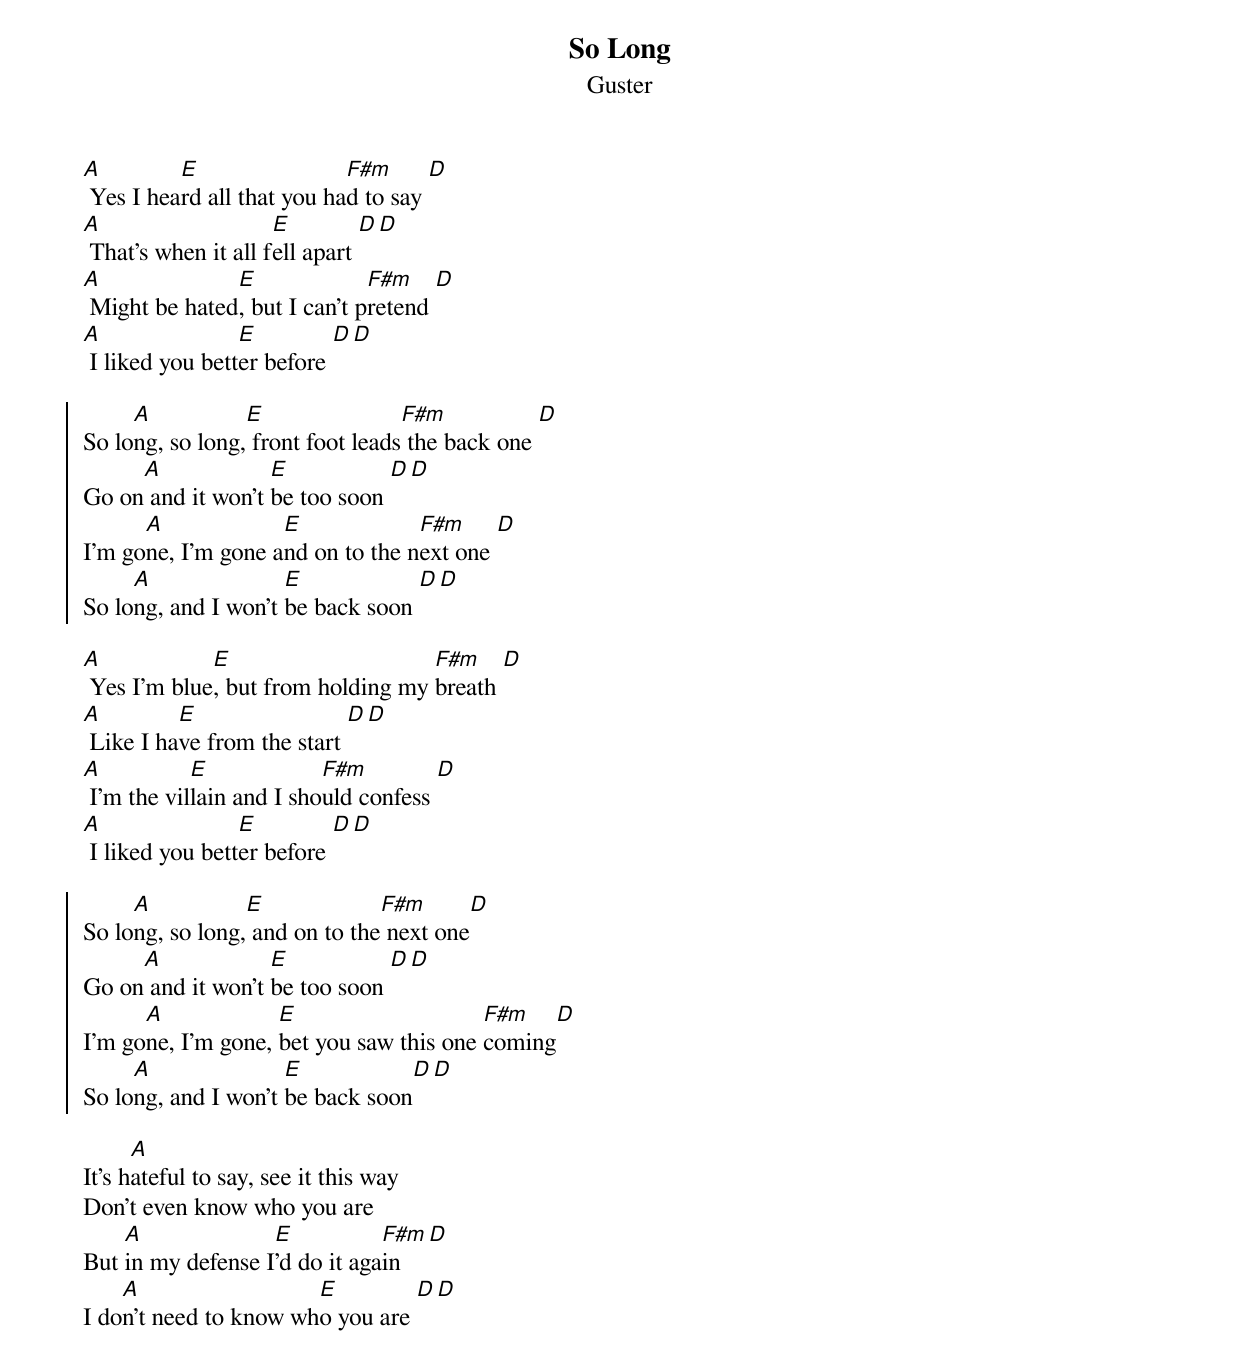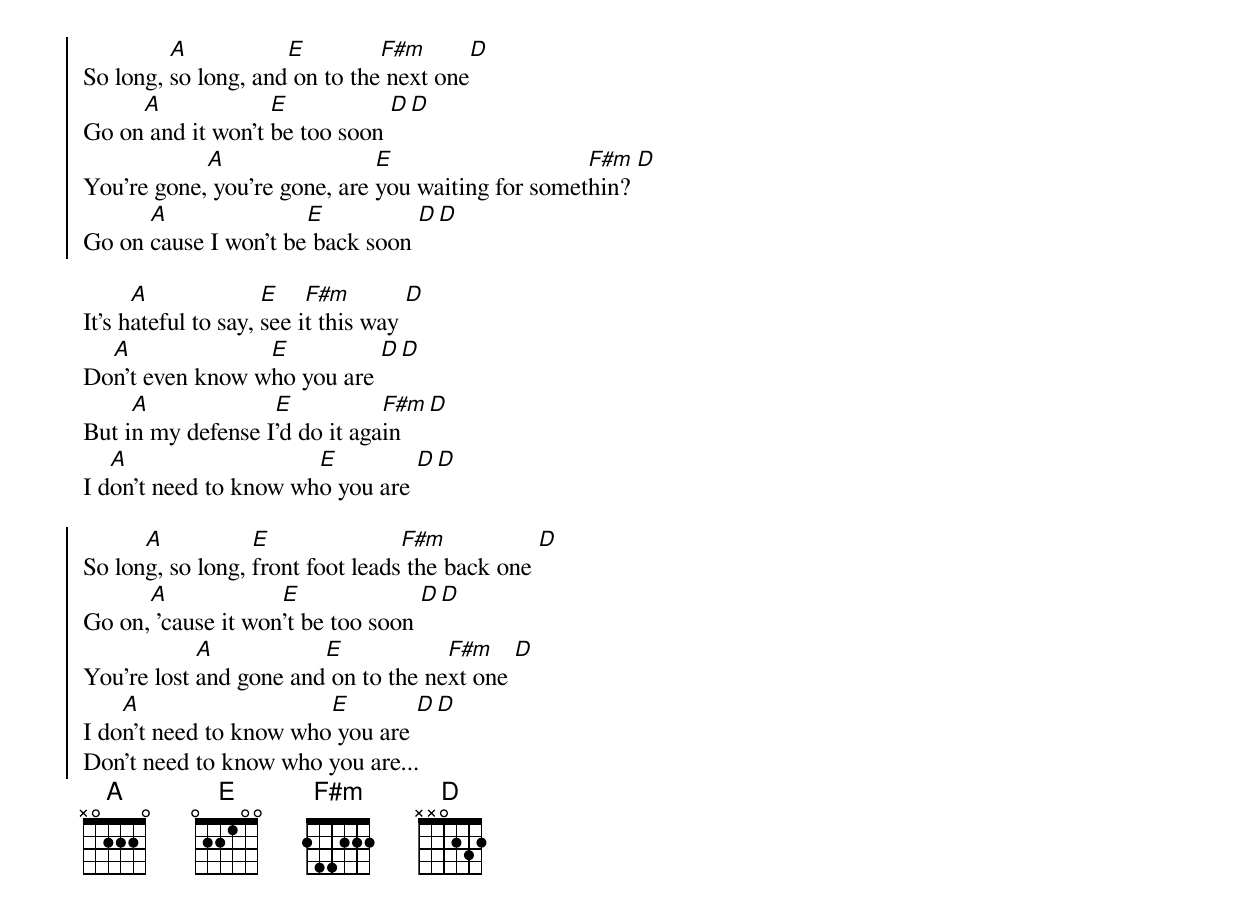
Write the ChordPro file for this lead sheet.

{title:So Long}
{subtitle:Guster}

[A] Yes I hea[E]rd all that you ha[F#m]d to say [D]
[A] That's when it all f[E]ell apart [D][D]
[A] Might be hated[E], but I can't p[F#m]retend [D]
[A] I liked you bett[E]er before [D][D]

{soc}
So lo[A]ng, so long,[E] front foot leads[F#m] the back one [D]
Go on[A] and it won't [E]be too soon [D][D]
I'm go[A]ne, I'm gone a[E]nd on to the n[F#m]ext one [D]
So lo[A]ng, and I won't [E]be back soon [D][D]
{eoc}

[A] Yes I'm blue[E], but from holding my [F#m]breath [D]
[A] Like I ha[E]ve from the start [D][D]
[A] I'm the vil[E]lain and I sho[F#m]uld confess [D]
[A] I liked you bett[E]er before [D][D]

{soc}
So lo[A]ng, so long,[E] and on to the[F#m] next one[D]
Go on[A] and it won't [E]be too soon [D][D]
I'm go[A]ne, I'm gone, [E]bet you saw this one [F#m]coming[D]
So lo[A]ng, and I won't [E]be back soon[D][D]
{eoc}

It's h[A]ateful to say, see it this way
Don't even know who you are
But [A]in my defense I[E]'d do it aga[F#m]in [D]
I do[A]n't need to know wh[E]o you are [D][D]
{new_page}
{soc}
So long, [A]so long, and[E] on to the[F#m] next one[D]
Go on[A] and it won't [E]be too soon [D][D]
You're gone,[A] you're gone, are [E]you waiting for somet[F#m]hin? [D]
Go on [A]cause I won't be[E] back soon [D][D]
{eoc}

It's h[A]ateful to say, [E]see i[F#m]t this way [D]
Do[A]n't even know w[E]ho you are [D][D]
But i[A]n my defense I[E]'d do it aga[F#m]in [D]
I d[A]on't need to know wh[E]o you are [D][D]

{soc}
So lon[A]g, so long, [E]front foot leads[F#m] the back one [D]
Go on,[A] 'cause it won[E]'t be too soon [D][D]
You're lost [A]and gone and[E] on to the ne[F#m]xt one [D]
I do[A]n't need to know who[E] you are [D][D]
Don't need to know who you are...
{eoc}
